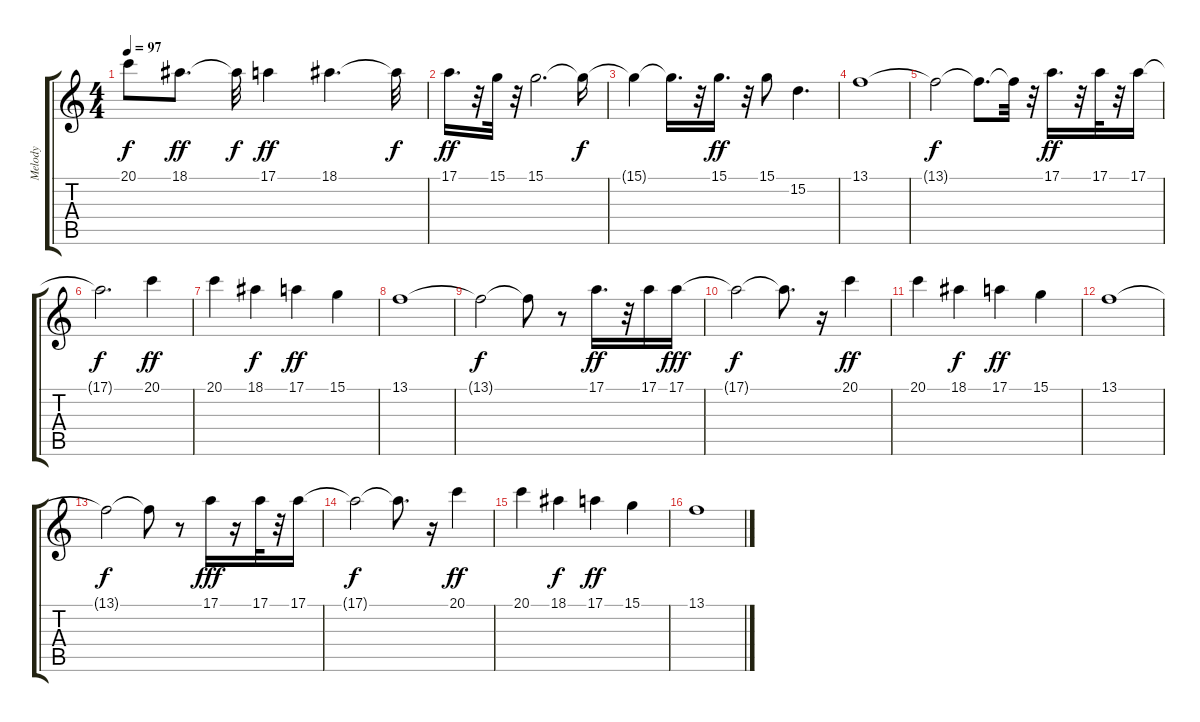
\track ("Melody" "Melody") {instrument flute}
\staff {score tabs}
\tuning (E4 B3 G3 D3 A2 E2) {hide}
\ts (4 4)
\tempo 97
\clef g2
\ks c
20.1.8{dy f} 18.1.8{d dy ff} 18.1{t}.32{dy f} 17.1.4{dy ff} 18.1.4{d} 18.1{t}.32{dy f} |
17.1.16{d dy ff} r.32 15.1.32 r.32 15.1.2{d} 15.1{t}.16{dy f} |
15.1{t}.4 15.1{t}.16{d} r.32 15.1.16{d dy ff} r.32 15.1.8 15.2.4{d} |
13.1.1 |
13.1{t}.2{dy f} 13.1{t}.8{d} 13.1{t}.32 r.32 17.1.16{d dy ff} r.32 17.1.32 r.32 17.1.16 |
17.1{t}.2{d dy f} 20.1.4{dy ff} |
20.1.4 18.1.4{dy f} 17.1.4{dy ff} 15.1.4 |
13.1.1 |
13.1{t}.2{dy f} 13.1{t}.8 r.8 17.1.16{d dy ff} r.32 17.1.16 17.1.16{dy fff} |
17.1{t}.2{dy f} 17.1{t}.8{d} r.16 20.1.4{dy ff} |
20.1.4 18.1.4{dy f} 17.1.4{dy ff} 15.1.4 |
13.1.1 |
13.1{t}.2{dy f} 13.1{t}.8 r.8 17.1.16{dy fff} r.16 17.1.32 r.32 17.1.16 |
17.1{t}.2{dy f} 17.1{t}.8{d} r.16 20.1.4{dy ff} |
20.1.4 18.1.4{dy f} 17.1.4{dy ff} 15.1.4 |
13.1.1
